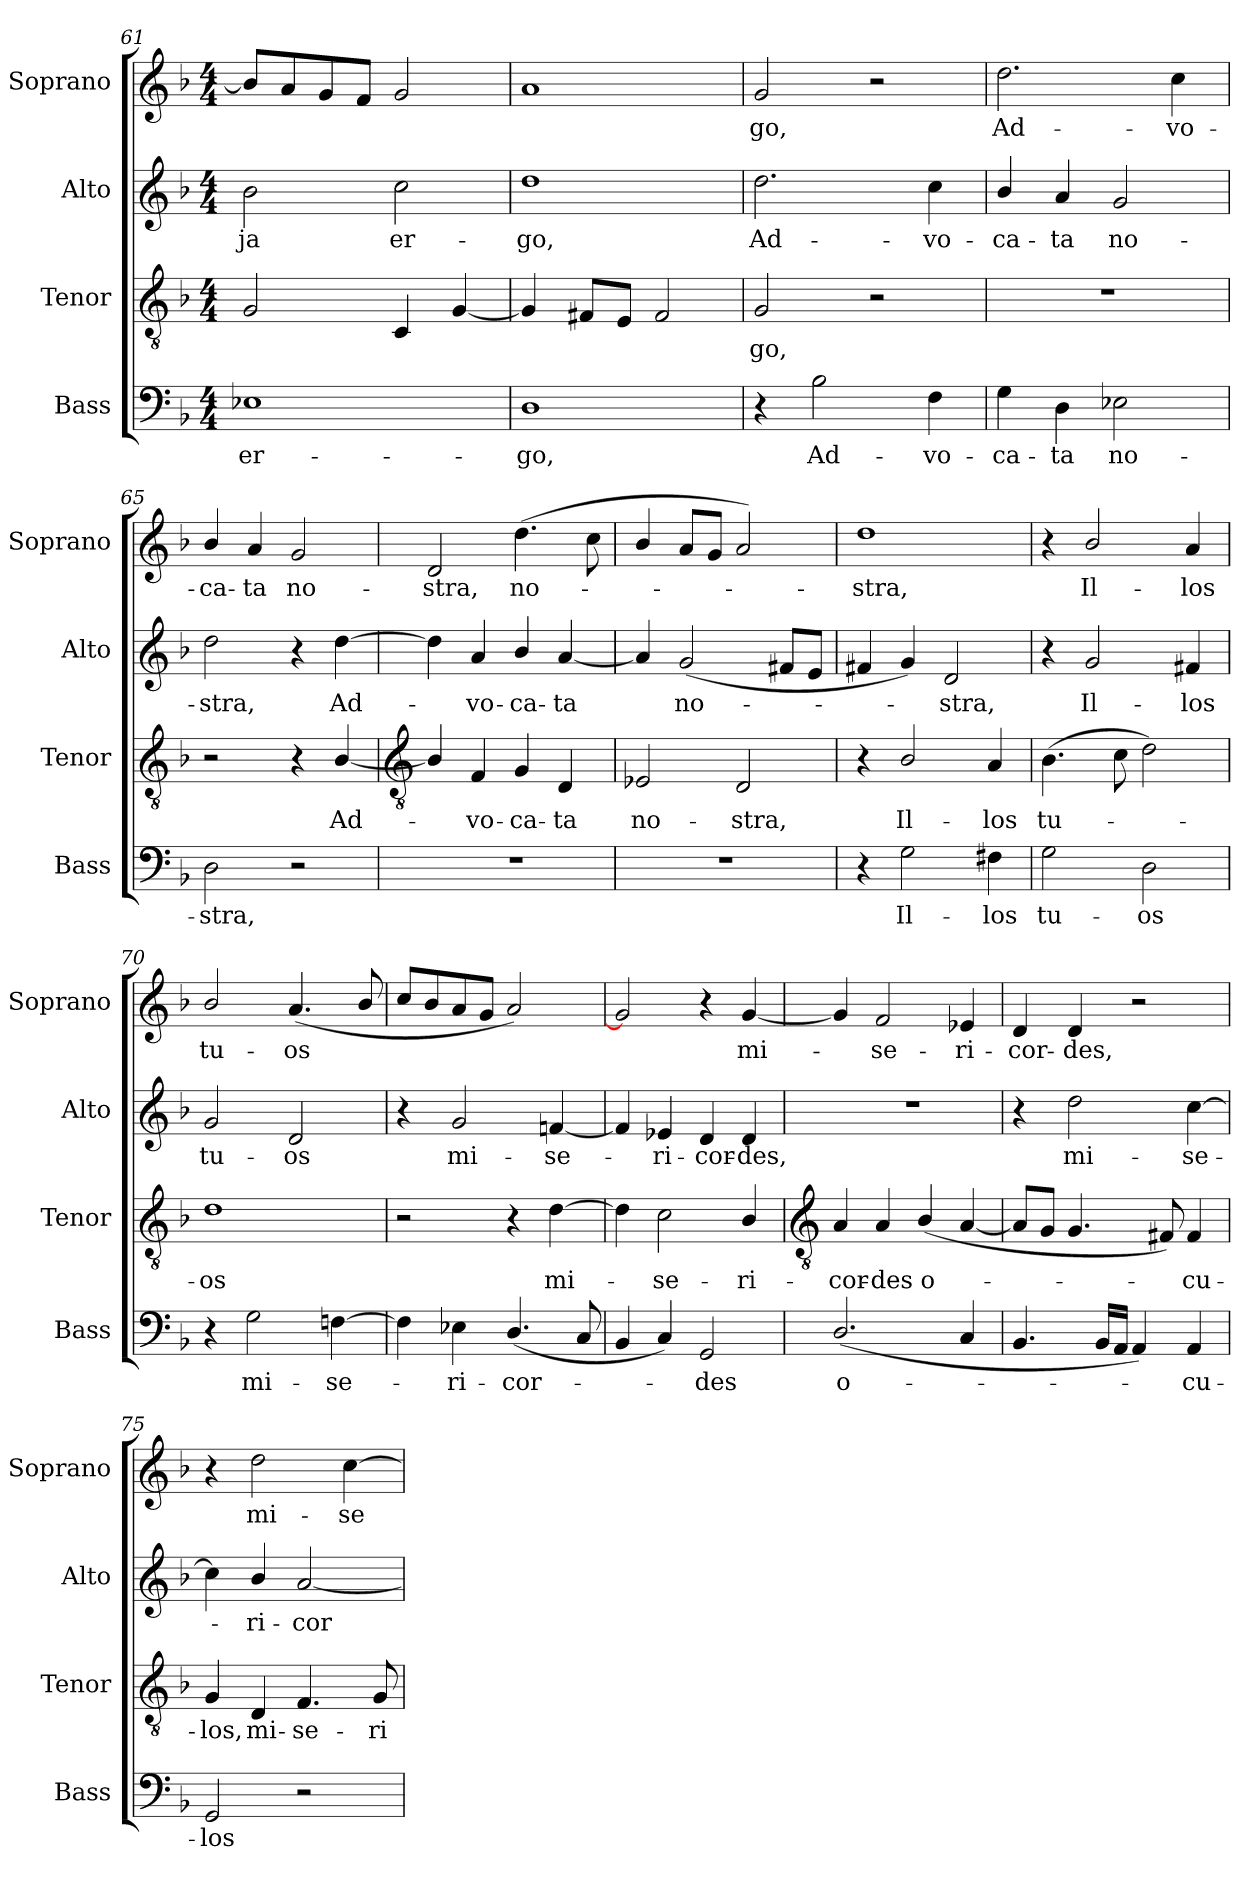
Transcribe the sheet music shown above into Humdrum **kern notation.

**kern	**text	**kern	**text	**kern	**text	**kern	**text
*part4	*part4	*part3	*part3	*part2	*part2	*part1	*part1
*staff4	*staff4	*staff3	*staff3	*staff2	*staff2	*staff1	*staff1
*I"Bass	*	*I"Tenor	*	*I"Alto	*	*I"Soprano	*
*I'Bass	*	*I'Tenor	*	*I'Alto	*	*I'Soprano	*
*clefF4	*	*clefGv2	*	*clefG2	*	*clefG2	*
*k[b-]	*	*k[b-]	*	*k[b-]	*	*k[b-]	*
*F:	*	*F:	*	*F:	*	*F:	*
*M4/4	*	*M4/4	*	*M4/4	*	*M4/4	*
=61	=61	=61	=61	=61	=61	=61	=61
!	!LO:LY:b	!	!	!	!LO:LY:b	!	!
1E-X	er-	2G	.	2b-	-ja	8b-L]	.
.	.	.	.	.	.	8a	.
.	.	.	.	.	.	8g	.
.	.	.	.	.	.	8fJ	.
!	!	!	!	!	!LO:LY:b	!	!
.	.	4C	.	2cc	er-	2g	.
.	.	[4G	.	.	.	.	.
=62	=62	=62	=62	=62	=62	=62	=62
!	!LO:LY:b	!	!	!	!LO:LY:b	!	!
1D	-go,	4G]	.	1dd	-go,	1a	.
.	.	8F#XL	.	.	.	.	.
.	.	8EJ	.	.	.	.	.
.	.	2F#	.	.	.	.	.
=63	=63	=63	=63	=63	=63	=63	=63
!	!	!	!LO:LY:b	!	!LO:LY:b	!	!LO:LY:b
4r	.	2G	go,	2.dd	Ad-	2g	go,
!	!LO:LY:b	!	!	!	!	!	!
2B-	Ad-	.	.	.	.	.	.
.	.	2r	.	.	.	2r	.
!	!LO:LY:b	!	!	!	!LO:LY:b	!	!
4F	-vo-	.	.	4cc	-vo-	.	.
=64	=64	=64	=64	=64	=64	=64	=64
!	!LO:LY:b	!	!	!	!LO:LY:b	!	!LO:LY:b
4G	-ca-	1r	.	4b-/	-ca-	2.dd	Ad-
!	!LO:LY:b	!	!	!	!LO:LY:b	!	!
4D	-ta	.	.	4a	-ta	.	.
!	!LO:LY:b	!	!	!	!LO:LY:b	!	!
2E-X	no-	.	.	2g	no-	.	.
!	!	!	!	!	!	!	!LO:LY:b
.	.	.	.	.	.	4cc	-vo-
=65	=65	=65	=65	=65	=65	=65	=65
!	!LO:LY:b	!	!	!	!LO:LY:b	!	!LO:LY:b
2D	-stra,	2r	.	2dd	-stra,	4b-/	-ca-
!	!	!	!	!	!	!	!LO:LY:b
.	.	.	.	.	.	4a	-ta
!	!	!	!	!	!	!	!LO:LY:b
2r	.	4r	.	4r	.	2g	no-
!	!	!	!LO:LY:b	!	!LO:LY:b	!	!
.	.	[4B-/	Ad-	[4dd	Ad-	.	.
!!LO:LB:g=z
=66	=66	=66	=66	=66	=66	=66	=66
*	*	*clefGv2	*	*	*	*	*
!	!	!	!	!	!	!	!LO:LY:b
1r	.	4B-/]	.	4dd]	.	2d	-stra,
!	!	!	!LO:LY:b	!	!LO:LY:b	!	!
.	.	4F	vo-	4a	vo-	.	.
!	!	!	!LO:LY:b	!	!LO:LY:b	!	!LO:LY:b
.	.	4G	-ca-	4b-/	-ca-	(<4.dd	no-
!	!	!	!LO:LY:b	!	!LO:LY:b	!	!
.	.	4D	-ta	[4a	-ta	.	.
.	.	.	.	.	.	8cc	.
=67	=67	=67	=67	=67	=67	=67	=67
!	!	!	!LO:LY:b	!	!	!	!
1r	.	2E-X	no-	4a]	.	4b-/	.
!	!	!	!	!	!LO:LY:b	!	!
.	.	.	.	(<2g	no-	8aL	.
.	.	.	.	.	.	8gJ	.
!	!	!	!LO:LY:b	!	!	!	!
.	.	2D	-stra,	.	.	2a)	.
.	.	.	.	8f#XL	.	.	.
.	.	.	.	8eJ	.	.	.
=68	=68	=68	=68	=68	=68	=68	=68
!	!	!	!	!	!	!	!LO:LY:b
4r	.	4r	.	4f#X	.	1dd	stra,
!	!LO:LY:b	!	!LO:LY:b	!	!	!	!
2G	Il-	2B-/	Il-	4g)	.	.	.
!	!	!	!	!	!LO:LY:b	!	!
.	.	.	.	2d	stra,	.	.
!	!LO:LY:b	!	!LO:LY:b	!	!	!	!
4F#X	-los	4A	-los	.	.	.	.
=69	=69	=69	=69	=69	=69	=69	=69
!	!LO:LY:b	!	!LO:LY:b	!	!	!	!
2G	tu-	(>4.B-	tu-	4r	.	4r	.
!	!	!	!	!	!LO:LY:b	!	!LO:LY:b
.	.	.	.	2g	Il-	2b-/	Il-
.	.	8c	.	.	.	.	.
!	!LO:LY:b	!	!	!	!	!	!
2D	-os	2d)	.	.	.	.	.
!	!	!	!	!	!LO:LY:b	!	!LO:LY:b
.	.	.	.	4f#X	-los	4a	-los
=70	=70	=70	=70	=70	=70	=70	=70
!	!	!	!LO:LY:b	!	!LO:LY:b	!	!LO:LY:b
4r	.	1d	os	2g	tu-	2b-/	tu-
!	!LO:LY:b	!	!	!	!	!	!
2G	mi-	.	.	.	.	.	.
!	!	!	!	!	!LO:LY:b	!	!LO:LY:b
.	.	.	.	2d	-os	(<4.a	-os
!	!LO:LY:b	!	!	!	!	!	!
[4Fn	-se-	.	.	.	.	.	.
.	.	.	.	.	.	8b-/	.
=71	=71	=71	=71	=71	=71	=71	=71
4F]	.	2r	.	4r	.	8ccL	.
.	.	.	.	.	.	8b-	.
!	!LO:LY:b	!	!	!	!LO:LY:b	!	!
4E-X	ri-	.	.	2g	mi-	8a	.
.	.	.	.	.	.	8gJ	.
!	!LO:LY:b	!	!	!	!	!	!
(<4.D/	-cor-	4r	.	.	.	2a)	.
!	!	!	!LO:LY:b	!	!LO:LY:b	!	!
.	.	[4d	mi-	[4fn	-se-	.	.
8C	.	.	.	.	.	.	.
=72	=72	=72	=72	=72	=72	=72	=72
4BB-	.	4d]	.	4f]	.	2g]	.
!	!	!	!LO:LY:b	!	!LO:LY:b	!	!
4C)	.	2c	se-	4e-X	ri-	.	.
!	!LO:LY:b	!	!	!	!LO:LY:b	!	!
2GG	des	.	.	4d	-cor-	4r	.
!	!	!	!LO:LY:b	!	!LO:LY:b	!	!LO:LY:b
.	.	4B-/	-ri-	4d	-des,	[4g	mi-
!!LO:LB:g=z
=73	=73	=73	=73	=73	=73	=73	=73
*	*	*clefGv2	*	*	*	*	*
!	!LO:LY:b	!	!LO:LY:b	!	!	!	!
(<2.D/	o-	4A	-cor-	1r	.	4g]	.
!	!	!	!LO:LY:b	!	!	!	!LO:LY:b
.	.	4A	-des	.	.	2f	se-
!	!	!	!LO:LY:b	!	!	!	!
.	.	(<4B-/	o-	.	.	.	.
!	!	!	!	!	!	!	!LO:LY:b
4C	.	[4A	.	.	.	4e-X	-ri-
=74	=74	=74	=74	=74	=74	=74	=74
!	!	!	!	!	!	!	!LO:LY:b
4.BB-	.	8AL]	.	4r	.	4d	-cor-
.	.	8GJ	.	.	.	.	.
!	!	!	!	!	!LO:LY:b	!	!LO:LY:b
.	.	4.G	.	2dd	mi-	4d	-des,
16BB-LL	.	.	.	.	.	.	.
16AAJJ	.	.	.	.	.	.	.
4AA)	.	.	.	.	.	2r	.
.	.	8F#X)	.	.	.	.	.
!	!LO:LY:b	!	!LO:LY:b	!	!LO:LY:b	!	!
4AA	cu-	4F#	cu-	[4cc	-se-	.	.
=75	=75	=75	=75	=75	=75	=75	=75
!	!LO:LY:b	!	!LO:LY:b	!	!	!	!
2GG	-los	4G	-los,	4cc]	.	4r	.
!	!	!	!LO:LY:b	!	!LO:LY:b	!	!LO:LY:b
.	.	4D	mi-	4b-/	ri-	2dd	mi-
!	!	!	!LO:LY:b	!	!LO:LY:b	!	!
2r	.	4.F	-se-	[2a	-cor-	.	.
!	!	!	!	!	!	!	!LO:LY:b
.	.	.	.	.	.	[4cc	-se-
!	!	!	!LO:LY:b	!	!	!	!
.	.	8G	-ri-	.	.	.	.
=	=	=	=	=	=	=	=
*-	*-	*-	*-	*-	*-	*-	*-
